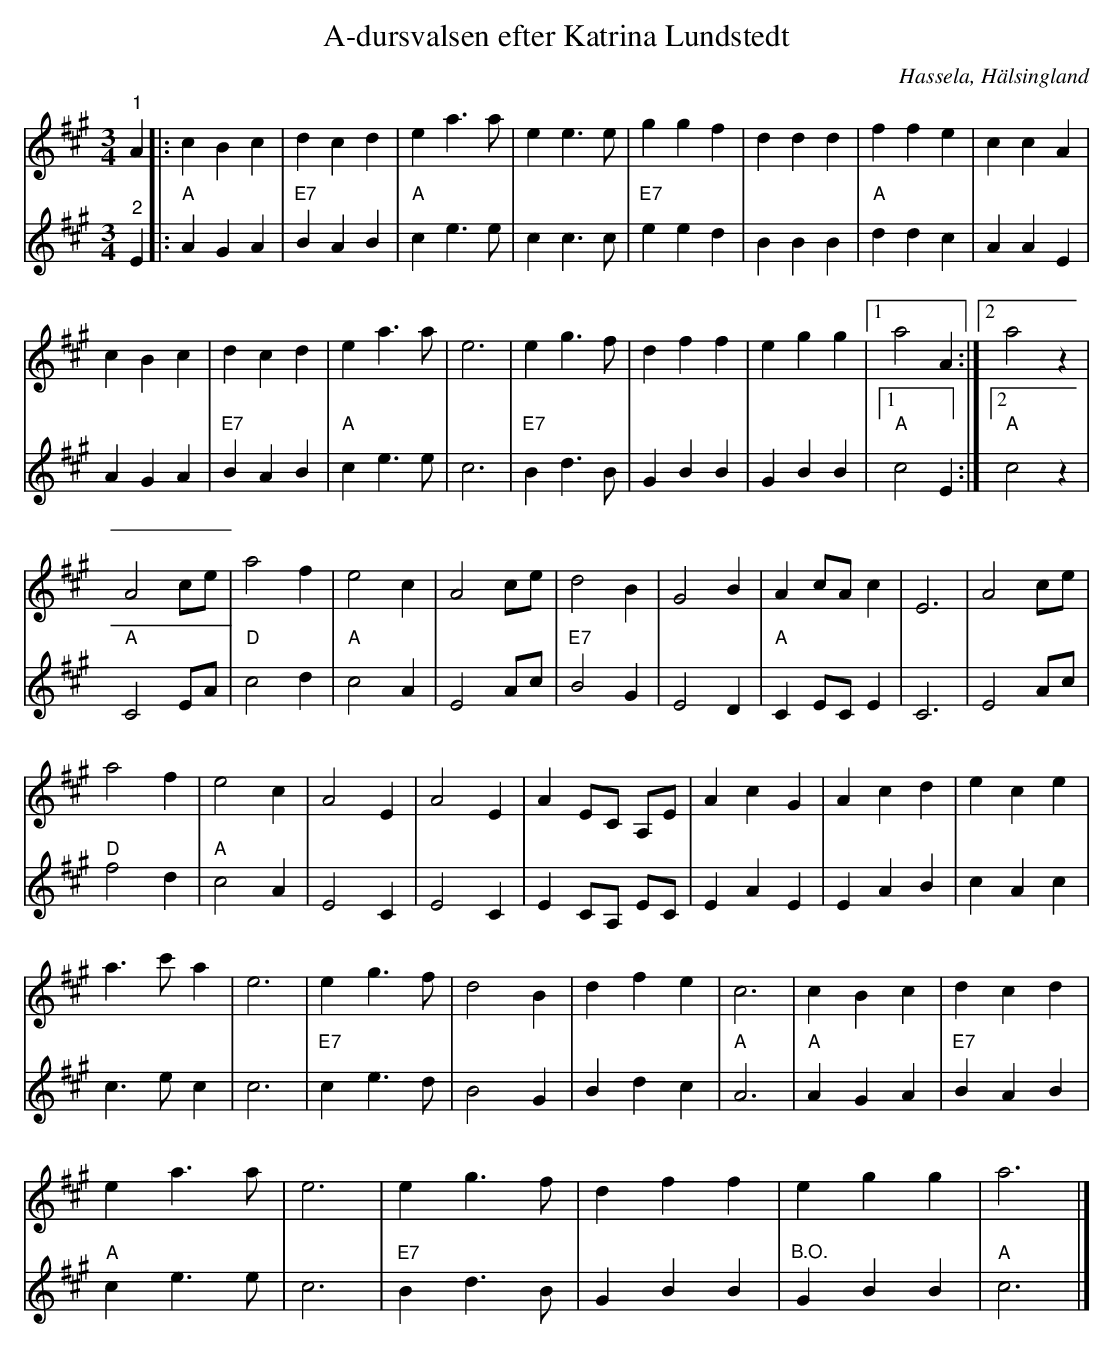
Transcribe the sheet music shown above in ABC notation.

X:1
T:A-dursvalsen efter Katrina Lundstedt
O:Hassela, Hälsingland
L:1/4
M:3/4
K:A
V:1
"^1" A |: c B c | d c d | e a3/2 a/ | e e3/2 e/ | g g f | d d d | f f e | c c A |
c B c | d c d | e a3/2 a/ | e3 | e g3/2 f/ | d f f | e g g |1 a2 A :|2 a2 z |
A2 c/e/ | a2 f | e2 c | A2 c/e/ | d2 B | G2 B | A c/A/ c | E3 | A2 c/e/ |
a2 f | e2 c | A2 E | A2 E | A E/C/ A,/E/ | A c G | A c d | e c e |
a3/2 c'/ a | e3 | e g3/2 f/ | d2 B | d f e | c3 | c B c | d c d |
e a3/2 a/ | e3 | e g3/2 f/ | d f f | e g g | a3 |]
V:2
"^2" E |:"A" A G A |"E7" B A B |"A" c e3/2 e/ | c c3/2 c/ |"E7" e e d | B B B |"A" d d c | A A E |
A G A |"E7" B A B |"A" c e3/2 e/ | c3 |"E7" B d3/2 B/ | G B B | G B B |1"A" c2 E :|2 "A" c2 z |
"A" C2 E/A/ |"D" c2 d |"A" c2 A | E2 A/c/ |"E7" B2 G | E2 D |"A" C E/C/ E | C3 |
E2 A/c/ |"D" f2 d |"A" c2 A | E2 C | E2 C | E C/A,/ E/C/ | E A E | E A B | c A c |
c3/2 e/ c | c3 |"E7" c e3/2 d/ | B2 G | B d c |"A" A3 |"A" A G A |"E7" B A B |
"A" c e3/2 e/ | c3 | "E7" B d3/2 B/ | G B B | "^B.O." G B B |"A" c3 |]
